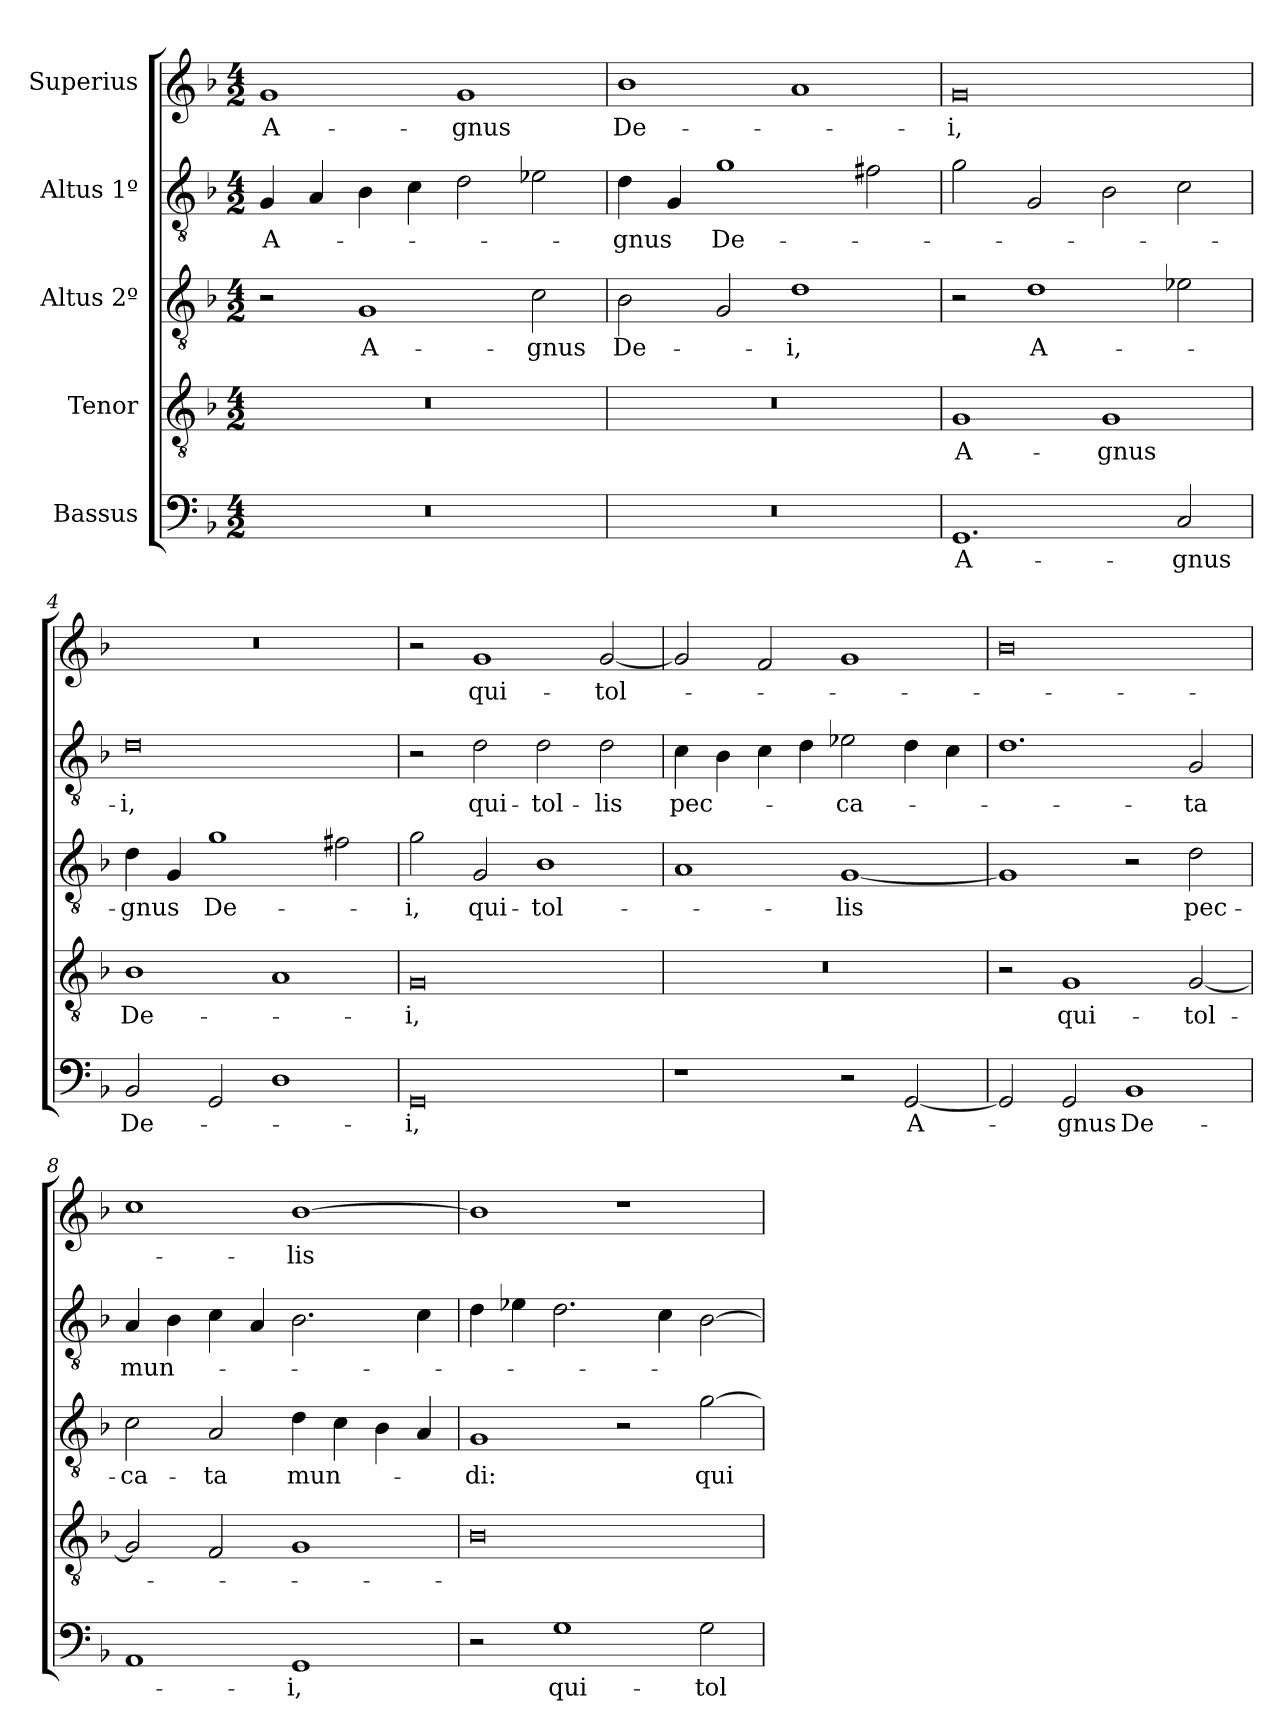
**kern	**text	**kern	**text	**kern	**text	**kern	**text	**kern	**text
*part5	*part5	*part4	*part4	*part3	*part3	*part2	*part2	*part1	*part1
*staff5	*staff5	*staff4	*staff4	*staff3	*staff3	*staff2	*staff2	*staff1	*staff1
*I"Bassus	*	*I"Tenor	*	*I"Altus 2º	*	*I"Altus 1º	*	*I"Superius	*
*clefF4	*	*clefGv2	*	*clefGv2	*	*clefGv2	*	*clefG2	*
*k[b-]	*	*k[b-]	*	*k[b-]	*	*k[b-]	*	*k[b-]	*
*M4/2	*	*M4/2	*	*M4/2	*	*M4/2	*	*M4/2	*
=1	=1	=1	=1	=1	=1	=1	=1	=1	=1
0r	.	0r	.	2r	.	4G/	A-	1g/	A-
.	.	.	.	.	.	4A/	.	.	.
.	.	.	.	1G/	A-	4B-\	.	.	.
.	.	.	.	.	.	4c\	.	.	.
.	.	.	.	.	.	2d\	.	1g/	-gnus
.	.	.	.	2c\	-gnus	2e-X\	.	.	.
=2	=2	=2	=2	=2	=2	=2	=2	=2	=2
0r	.	0r	.	2B-\	De-	4d\	-gnus	1b-\	De-
.	.	.	.	.	.	4G/	.	.	.
.	.	.	.	2G/	.	1g\	De-	.	.
.	.	.	.	1d\	-i,	.	.	1a/	.
.	.	.	.	.	.	2f#X\	.	.	.
=3	=3	=3	=3	=3	=3	=3	=3	=3	=3
1.GG/	A-	1G/	A-	2r	.	2g\	.	0g/	-i,
.	.	.	.	1d\	A-	2G/	.	.	.
.	.	1G/	-gnus	.	.	2B-\	.	.	.
2C/	-gnus	.	.	2e-X\	.	2c\	.	.	.
=4	=4	=4	=4	=4	=4	=4	=4	=4	=4
2BB-/	De-	1B-\	De-	4d\	-gnus	0d\	-i,	0r	.
.	.	.	.	4G/	.	.	.	.	.
2GG/	.	.	.	1g\	De-	.	.	.	.
1D\	.	1A/	.	.	.	.	.	.	.
.	.	.	.	2f#X\	.	.	.	.	.
=5	=5	=5	=5	=5	=5	=5	=5	=5	=5
0GG/	-i,	0G/	-i,	2g\	-i,	2r	.	2r	.
.	.	.	.	2G/	qui-	2d\	qui-	1g/	qui-
.	.	.	.	1B-\	-tol-	2d\	-tol-	.	.
.	.	.	.	.	.	2d\	-lis	[2g/	-tol-
=6	=6	=6	=6	=6	=6	=6	=6	=6	=6
1r	.	0r	.	1A/	.	4c\	pec-	2g/]	.
.	.	.	.	.	.	4B-\	.	.	.
.	.	.	.	.	.	4c\	.	2f/	.
.	.	.	.	.	.	4d\	.	.	.
2r	.	.	.	[1G/	-lis	2e-X\	-ca-	1g/	.
[2GG/	A-	.	.	.	.	4d\	.	.	.
.	.	.	.	.	.	4c\	.	.	.
=7	=7	=7	=7	=7	=7	=7	=7	=7	=7
2GG/]	.	2r	.	1G/]	.	1.d\	.	0b-\	.
2GG/	-gnus	1G/	qui-	.	.	.	.	.	.
1BB-/	De-	.	.	2r	.	.	.	.	.
.	.	[2G/	-tol-	2d\	pec-	2G/	-ta	.	.
=8	=8	=8	=8	=8	=8	=8	=8	=8	=8
1AA/	.	2G/]	.	2c\	-ca-	4A/	mun-	1cc\	.
.	.	.	.	.	.	4B-\	.	.	.
.	.	2F/	.	2A/	-ta	4c\	.	.	.
.	.	.	.	.	.	4A/	.	.	.
1GG/	-i,	1G/	.	4d\	mun-	2.B-\	.	[1b-\	-lis
.	.	.	.	4c\	.	.	.	.	.
.	.	.	.	4B-\	.	.	.	.	.
.	.	.	.	4A/	.	4c\	.	.	.
=9	=9	=9	=9	=9	=9	=9	=9	=9	=9
2r	.	0B-\	.	1G/	-di:	4d\	.	1b-\]	.
.	.	.	.	.	.	4e-X\	.	.	.
1G\	qui-	.	.	.	.	2.d\	.	.	.
.	.	.	.	2r	.	.	.	1r	.
.	.	.	.	.	.	4c\	.	.	.
2G\	-tol-	.	.	[2g\	qui	[2B-\	.	.	.
=	=	=	=	=	=	=	=	=	=
*-	*-	*-	*-	*-	*-	*-	*-	*-	*-
